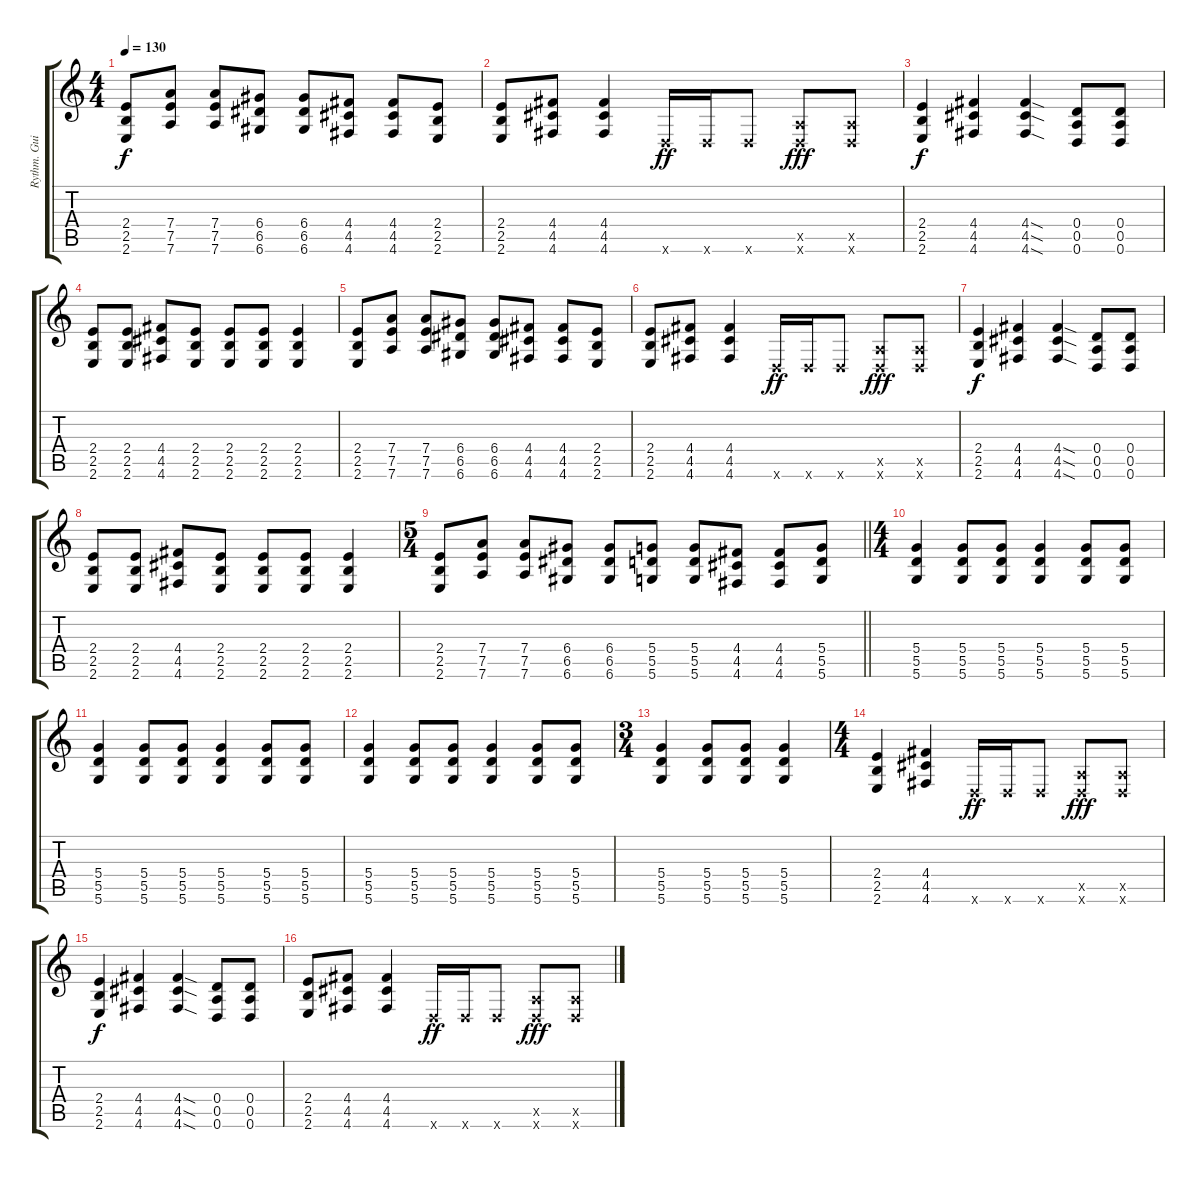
\track ("Rythm. Guitar " "Rythm. Gui") {instrument distortionguitar}
\staff {score tabs}
\tuning (E4 B3 G3 D3 A2 D2) {hide}
\ts (4 4)
\tempo 130
\clef g2
\ks c
(2.4 2.5 2.6).8{dy f} (7.4 7.5 7.6).8 (7.4 7.5 7.6).8 (6.4 6.5 6.6).8 (6.4 6.5 6.6).8 (4.4 4.5 4.6).8 (4.4 4.5 4.6).8 (2.4 2.5 2.6).8 |
(2.4 2.5 2.6).8 (4.4 4.5 4.6).8 (4.4 4.5 4.6).4 0.6{x}.16{dy ff} 0.6{x}.16 0.6{x}.8 (0.5{x} 0.6{x}).8{dy fff} (0.5{x} 0.6{x}).8 |
(2.4 2.5 2.6).4{dy f} (4.4 4.5 4.6).4 (4.4{sod} 4.5{sod} 4.6{sod}).4 (0.4 0.5 0.6).8 (0.4 0.5 0.6).8 |
(2.4 2.5 2.6).8 (2.4 2.5 2.6).8 (4.4 4.5 4.6).8 (2.4 2.5 2.6).8 (2.4 2.5 2.6).8 (2.4 2.5 2.6).8 (2.4 2.5 2.6).4 |
(2.4 2.5 2.6).8 (7.4 7.5 7.6).8 (7.4 7.5 7.6).8 (6.4 6.5 6.6).8 (6.4 6.5 6.6).8 (4.4 4.5 4.6).8 (4.4 4.5 4.6).8 (2.4 2.5 2.6).8 |
(2.4 2.5 2.6).8 (4.4 4.5 4.6).8 (4.4 4.5 4.6).4 0.6{x}.16{dy ff} 0.6{x}.16 0.6{x}.8 (0.5{x} 0.6{x}).8{dy fff} (0.5{x} 0.6{x}).8 |
(2.4 2.5 2.6).4{dy f} (4.4 4.5 4.6).4 (4.4{sod} 4.5{sod} 4.6{sod}).4 (0.4 0.5 0.6).8 (0.4 0.5 0.6).8 |
(2.4 2.5 2.6).8 (2.4 2.5 2.6).8 (4.4 4.5 4.6).8 (2.4 2.5 2.6).8 (2.4 2.5 2.6).8 (2.4 2.5 2.6).8 (2.4 2.5 2.6).4 |
\ts (5 4)
\barLineRight lightlight
(2.4 2.5 2.6).8 (7.4 7.5 7.6).8 (7.4 7.5 7.6).8 (6.4 6.5 6.6).8 (6.4 6.5 6.6).8 (5.4 5.5 5.6).8 (5.4 5.5 5.6).8 (4.4 4.5 4.6).8 (4.4 4.5 4.6).8 (5.4 5.5 5.6).8 |
\ts (4 4)
(5.4 5.5 5.6).4 (5.4 5.5 5.6).8 (5.4 5.5 5.6).8 (5.4 5.5 5.6).4 (5.4 5.5 5.6).8 (5.4 5.5 5.6).8 |
(5.4 5.5 5.6).4 (5.4 5.5 5.6).8 (5.4 5.5 5.6).8 (5.4 5.5 5.6).4 (5.4 5.5 5.6).8 (5.4 5.5 5.6).8 |
(5.4 5.5 5.6).4 (5.4 5.5 5.6).8 (5.4 5.5 5.6).8 (5.4 5.5 5.6).4 (5.4 5.5 5.6).8 (5.4 5.5 5.6).8 |
\ts (3 4)
(5.4 5.5 5.6).4 (5.4 5.5 5.6).8 (5.4 5.5 5.6).8 (5.4 5.5 5.6).4 |
\ts (4 4)
(2.4 2.5 2.6).4 (4.4 4.5 4.6).4 0.6{x}.16{dy ff} 0.6{x}.16 0.6{x}.8 (0.5{x} 0.6{x}).8{dy fff} (0.5{x} 0.6{x}).8 |
(2.4 2.5 2.6).4{dy f} (4.4 4.5 4.6).4 (4.4{sod} 4.5{sod} 4.6{sod}).4 (0.4 0.5 0.6).8 (0.4 0.5 0.6).8 |
(2.4 2.5 2.6).8 (4.4 4.5 4.6).8 (4.4 4.5 4.6).4 0.6{x}.16{dy ff} 0.6{x}.16 0.6{x}.8 (0.5{x} 0.6{x}).8{dy fff} (0.5{x} 0.6{x}).8
